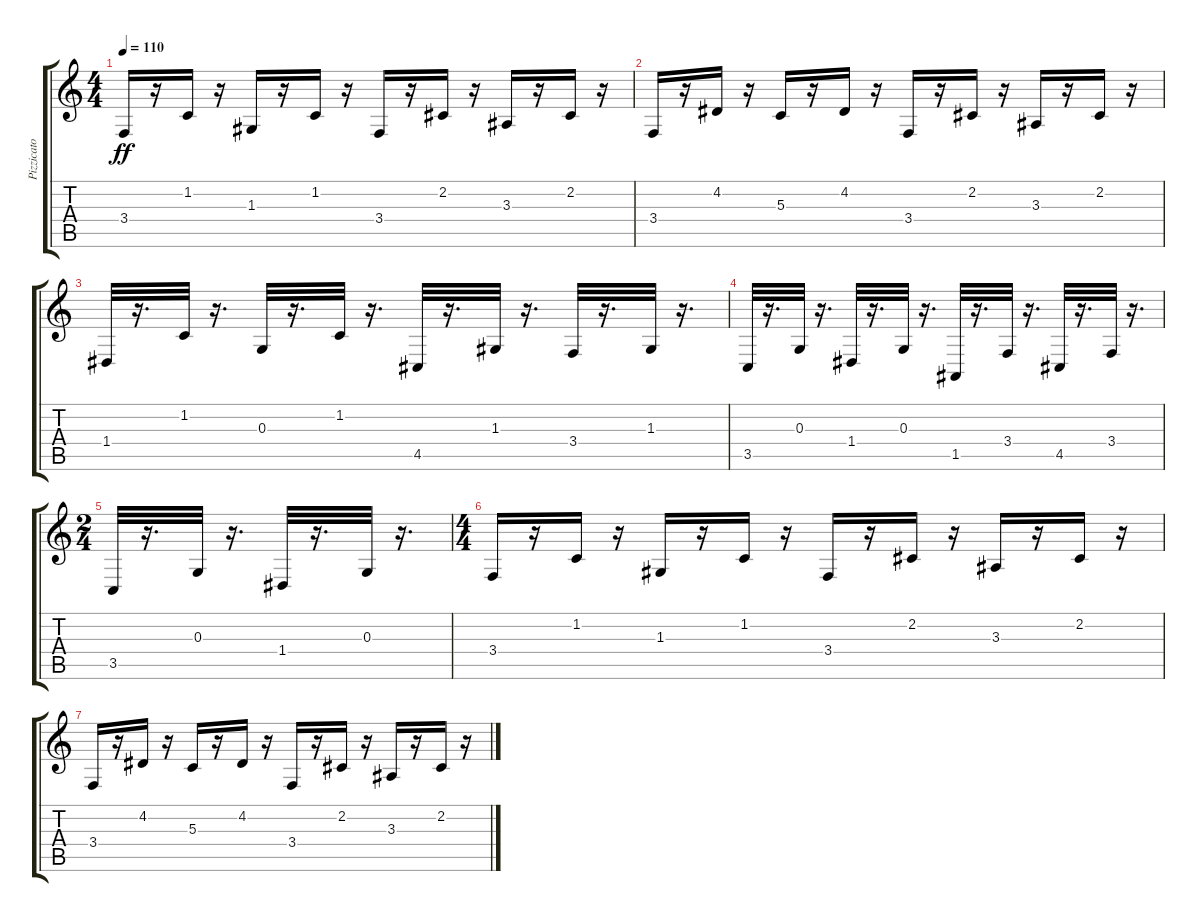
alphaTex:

\track ("Pizzicato           " "Pizzicato ") {instrument pizzicatostrings}
\staff {score tabs}
\tuning (E4 B3 G3 D3 A2 E2) {hide}
\ts (4 4)
\tempo 110
\clef g2
\ks c
3.4.16{dy ff} r.16 1.2.16 r.16 1.3.16 r.16 1.2.16 r.16 3.4.16 r.16 2.2.16 r.16 3.3.16 r.16 2.2.16 r.16 |
3.4.16 r.16 4.2.16 r.16 5.3.16 r.16 4.2.16 r.16 3.4.16 r.16 2.2.16 r.16 3.3.16 r.16 2.2.16 r.16 |
1.4.32 r.16{d} 1.2.32 r.16{d} 0.3.32 r.16{d} 1.2.32 r.16{d} 4.5.32 r.16{d} 1.3.32 r.16{d} 3.4.32 r.16{d} 1.3.32 r.16{d} |
3.5.32 r.16{d} 0.3.32 r.16{d} 1.4.32 r.16{d} 0.3.32 r.16{d} 1.5.32 r.16{d} 3.4.32 r.16{d} 4.5.32 r.16{d} 3.4.32 r.16{d} |
\ts (2 4)
3.5.32 r.16{d} 0.3.32 r.16{d} 1.4.32 r.16{d} 0.3.32 r.16{d} |
\ts (4 4)
3.4.16 r.16 1.2.16 r.16 1.3.16 r.16 1.2.16 r.16 3.4.16 r.16 2.2.16 r.16 3.3.16 r.16 2.2.16 r.16 |
3.4.16 r.16 4.2.16 r.16 5.3.16 r.16 4.2.16 r.16 3.4.16 r.16 2.2.16 r.16 3.3.16 r.16 2.2.16 r.16
